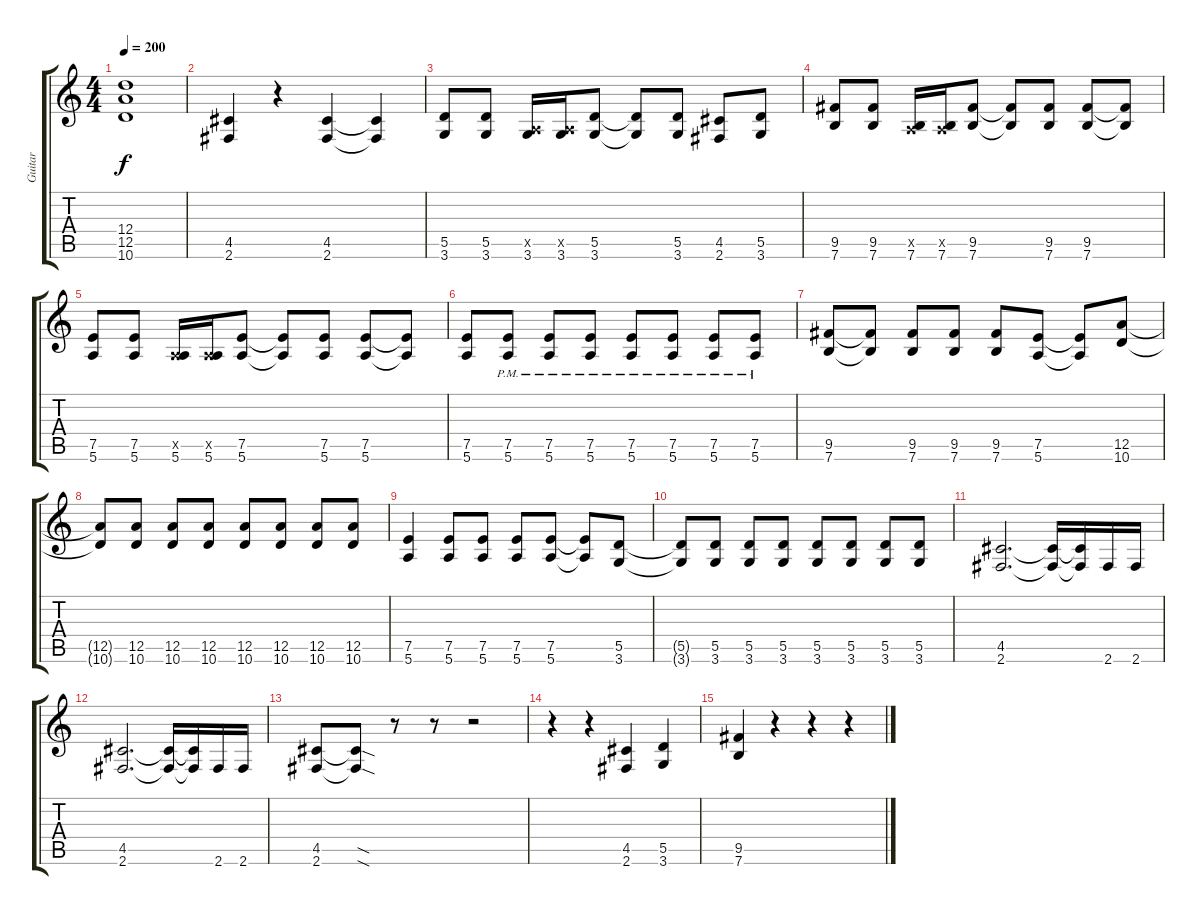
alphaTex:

\track ("Guitar" "Guitar") {instrument overdrivenguitar}
\staff {score tabs}
\tuning (E4 B3 G3 D3 A2 E2) {hide}
\ts (4 4)
\tempo 200
\clef g2
\ks c
(12.4 12.5 10.6).1{dy f} |
(4.5 2.6).4 r.4 (4.5 2.6).4 (4.5{t} 2.6{t}).4 |
(5.5 3.6).8 (5.5 3.6).8 (0.5{x} 3.6).16 (0.5{x} 3.6).16 (5.5 3.6).8 (5.5{t} 3.6{t}).8 (5.5 3.6).8 (4.5 2.6).8 (5.5 3.6).8 |
(9.5 7.6).8 (9.5 7.6).8 (0.5{x} 7.6).16 (0.5{x} 7.6).16 (9.5 7.6).8 (9.5{t} 7.6{t}).8 (9.5 7.6).8 (9.5 7.6).8 (9.5{t} 7.6{t}).8 |
(7.5 5.6).8 (7.5 5.6).8 (0.5{x} 5.6).16 (0.5{x} 5.6).16 (7.5 5.6).8 (7.5{t} 5.6{t}).8 (7.5 5.6).8 (7.5 5.6).8 (7.5{t} 5.6{t}).8 |
(7.5 5.6).8 (7.5{pm} 5.6{pm}).8 (7.5{pm} 5.6{pm}).8 (7.5{pm} 5.6{pm}).8 (7.5{pm} 5.6{pm}).8 (7.5{pm} 5.6{pm}).8 (7.5{pm} 5.6{pm}).8 (7.5{pm} 5.6{pm}).8 |
(9.5 7.6).8 (9.5{t} 7.6{t}).8 (9.5 7.6).8 (9.5 7.6).8 (9.5 7.6).8 (7.5 5.6).8 (7.5{t} 5.6{t}).8 (12.5 10.6).8 |
(12.5{t} 10.6{t}).8 (12.5 10.6).8 (12.5 10.6).8 (12.5 10.6).8 (12.5 10.6).8 (12.5 10.6).8 (12.5 10.6).8 (12.5 10.6).8 |
(7.5 5.6).4 (7.5 5.6).8 (7.5 5.6).8 (7.5 5.6).8 (7.5 5.6).8 (7.5{t} 5.6{t}).8 (5.5 3.6).8 |
(5.5{t} 3.6{t}).8 (5.5 3.6).8 (5.5 3.6).8 (5.5 3.6).8 (5.5 3.6).8 (5.5 3.6).8 (5.5 3.6).8 (5.5 3.6).8 |
(4.5 2.6).2{d} (4.5{t} 2.6{t}).16 (4.5{t} 2.6{t}).16 2.6.16 2.6.16 |
(4.5 2.6).2{d} (4.5{t} 2.6{t}).16 (4.5{t} 2.6{t}).16 2.6.16 2.6.16 |
(4.5 2.6).8 (4.5{sod t} 2.6{sod t}).8 r.8 r.8 r.2 |
r.4 r.4 (4.5 2.6).4 (5.5 3.6).4 |
(9.5 7.6).4 r.4 r.4 r.4
